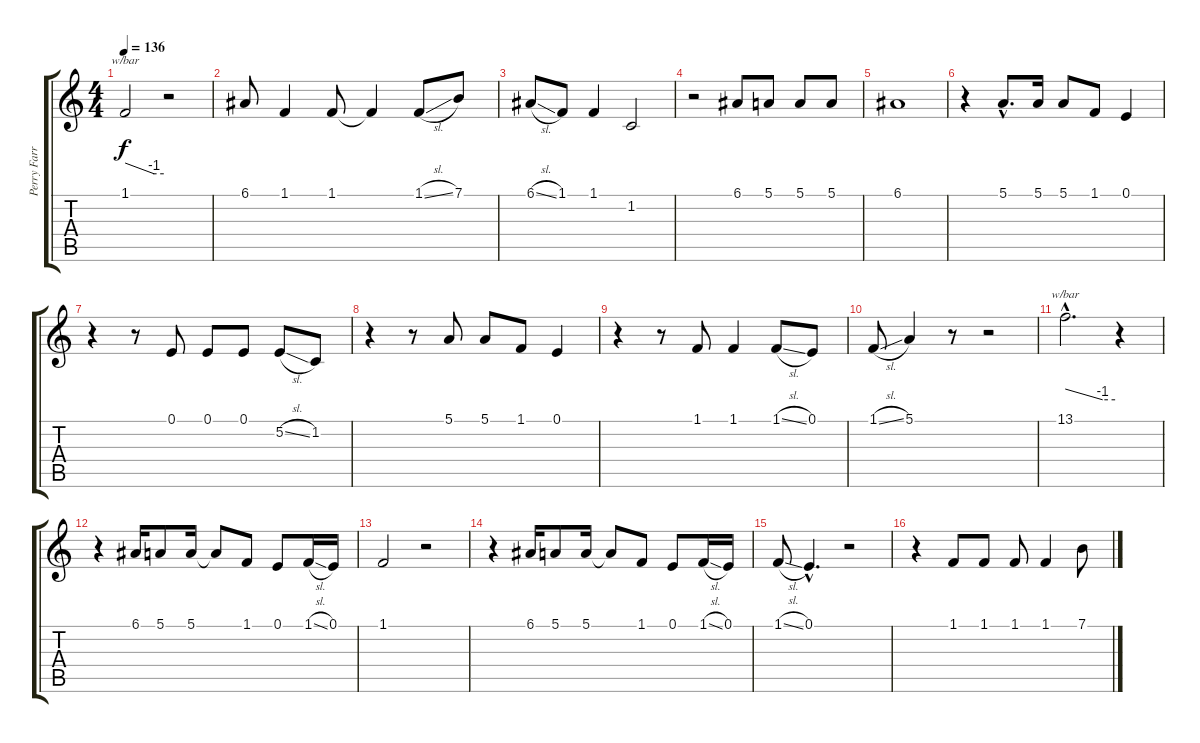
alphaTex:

\track ("Perry Farrell (Voice)" "Perry Farr") {instrument lead2sawtooth}
\staff {score tabs}
\tuning (E4 B3 G3 D3 A2 E2) {hide}
\ts (4 4)
\tempo 136
\clef g2
\ks c
1.1.2{tbe (custom default 0 0 45 -4 60 -4) dy f} r.2 |
6.1.8 1.1.4 1.1.8 1.1{t}.4 1.1{sl}.8 7.1.8 |
6.1{sl}.8 1.1.8 1.1.4 1.2.2 |
r.2 6.1.8 5.1.8 5.1.8 5.1.8 |
6.1.1 |
r.4 5.1{hac}.8{d} 5.1.16 5.1.8 1.1.8 0.1.4 |
r.4 r.8 0.1.8 0.1.8 0.1.8 5.2{sl}.8 1.2.8 |
r.4 r.8 5.1.8 5.1.8 1.1.8 0.1.4 |
r.4 r.8 1.1.8 1.1.4 1.1{sl}.8 0.1.8 |
1.1{sl}.8 5.1.4 r.8 r.2 |
13.1{hac}.2{d tbe (custom default 0 0 45 -4 60 -4)} r.4 |
r.4 6.1.16 5.1.8 5.1.16 5.1{t}.8 1.1.8 0.1.8 1.1{sl}.16 0.1.16 |
1.1.2 r.2 |
r.4 6.1.16 5.1.8 5.1.16 5.1{t}.8 1.1.8 0.1.8 1.1{sl}.16 0.1.16 |
1.1{sl}.8 0.1{hac}.4{d} r.2 |
r.4 1.1.8 1.1.8 1.1.8 1.1.4 7.1.8
